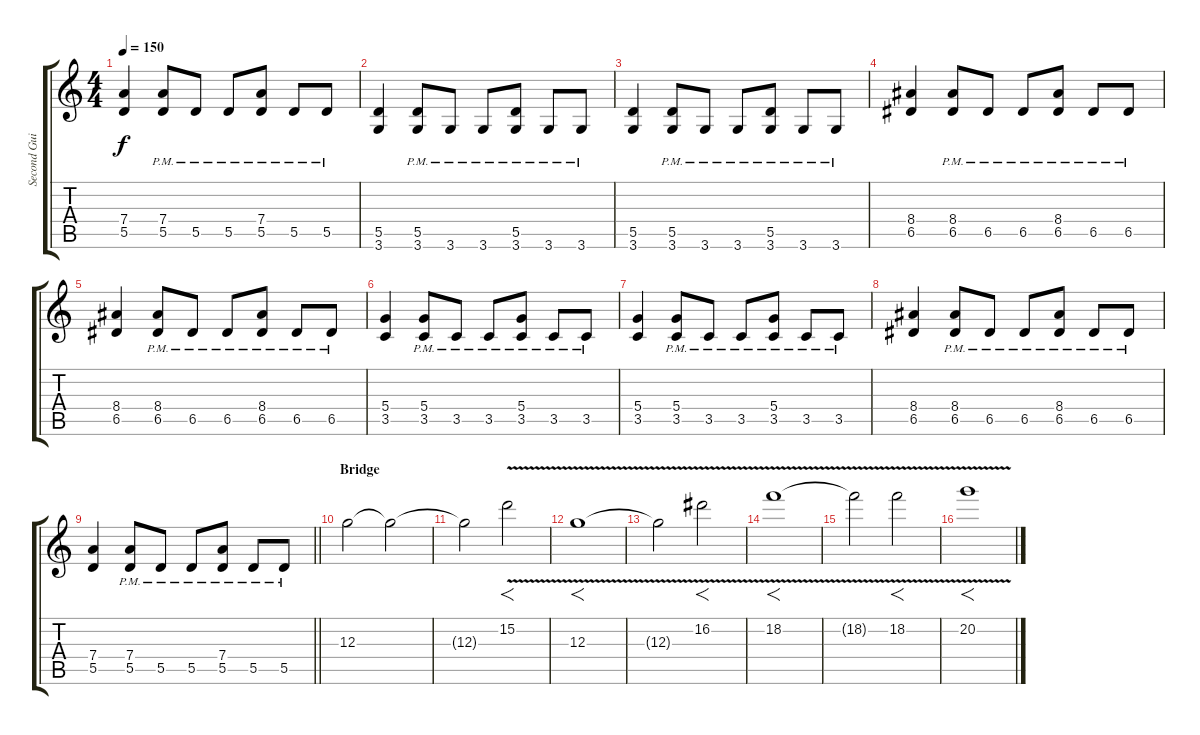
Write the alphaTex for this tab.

\track ("Second Guitar" "Second Gui") {instrument distortionguitar}
\staff {score tabs}
\tuning (E4 B3 G3 D3 A2 E2) {hide}
\ts (4 4)
\tempo 150
\clef g2
\ks c
(7.4 5.5).4{dy f} (7.4 5.5{pm}).8 5.5{pm}.8 5.5{pm}.8 (7.4 5.5{pm}).8 5.5{pm}.8 5.5{pm}.8 |
(5.5 3.6).4 (5.5 3.6{pm}).8 3.6{pm}.8 3.6{pm}.8 (5.5 3.6{pm}).8 3.6{pm}.8 3.6{pm}.8 |
(5.5 3.6).4 (5.5 3.6{pm}).8 3.6{pm}.8 3.6{pm}.8 (5.5 3.6{pm}).8 3.6{pm}.8 3.6{pm}.8 |
(8.4 6.5).4 (8.4 6.5{pm}).8 6.5{pm}.8 6.5{pm}.8 (8.4 6.5{pm}).8 6.5{pm}.8 6.5{pm}.8 |
(8.4 6.5).4 (8.4 6.5{pm}).8 6.5{pm}.8 6.5{pm}.8 (8.4 6.5{pm}).8 6.5{pm}.8 6.5{pm}.8 |
(5.4 3.5).4 (5.4 3.5{pm}).8 3.5{pm}.8 3.5{pm}.8 (5.4 3.5{pm}).8 3.5{pm}.8 3.5{pm}.8 |
(5.4 3.5).4 (5.4 3.5{pm}).8 3.5{pm}.8 3.5{pm}.8 (5.4 3.5{pm}).8 3.5{pm}.8 3.5{pm}.8 |
(8.4 6.5).4 (8.4 6.5{pm}).8 6.5{pm}.8 6.5{pm}.8 (8.4 6.5{pm}).8 6.5{pm}.8 6.5{pm}.8 |
\barLineRight lightlight
(7.4 5.5).4 (7.4 5.5{pm}).8 5.5{pm}.8 5.5{pm}.8 (7.4 5.5{pm}).8 5.5{pm}.8 5.5{pm}.8 |
\section ("" "Bridge")
12.3.2{volume 15} 12.3{t}.2 |
12.3{t}.2 15.2{v}.2{f} |
12.3{v}.1{f} |
12.3{t}.2 16.2{v}.2{f} |
18.2{v}.1{f} |
18.2{t}.2 18.2{v}.2{f} |
20.2{v}.1{f}
